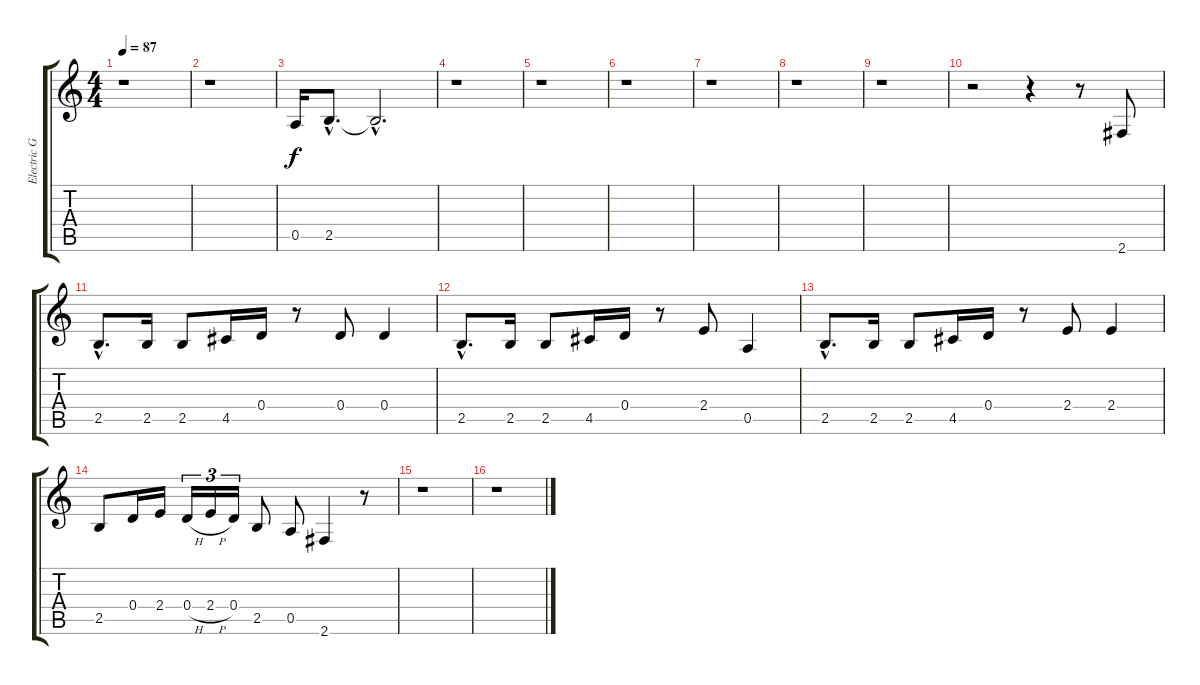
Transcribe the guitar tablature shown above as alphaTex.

\track ("Electric Guitar" "Electric G") {instrument overdrivenguitar}
\staff {score tabs}
\tuning (E4 B3 G3 D3 A2 E2) {hide}
\ts (4 4)
\tempo 87
\clef g2
\ks c
r.1{dy f instrument overdrivenguitar} |
r.1 |
0.5.16 2.5{hac}.8{d} 2.5{hac t}.2{d} |
r.1 |
r.1 |
r.1 |
r.1 |
r.1 |
r.1 |
r.2 r.4 r.8 2.6.8 |
2.5{hac}.8{d} 2.5.16 2.5.8 4.5.16 0.4.16 r.8 0.4.8 0.4.4 |
2.5{hac}.8{d} 2.5.16 2.5.8 4.5.16 0.4.16 r.8 2.4.8 0.5.4 |
2.5{hac}.8{d} 2.5.16 2.5.8 4.5.16 0.4.16 r.8 2.4.8 2.4.4 |
2.5.8 0.4.16 2.4.16 0.4{h}.16{tu (3 2)} 2.4{h}.16{tu (3 2)} 0.4.16{tu (3 2)} 2.5.8 0.5.8 2.6.4 r.8 |
r.1 |
r.1
